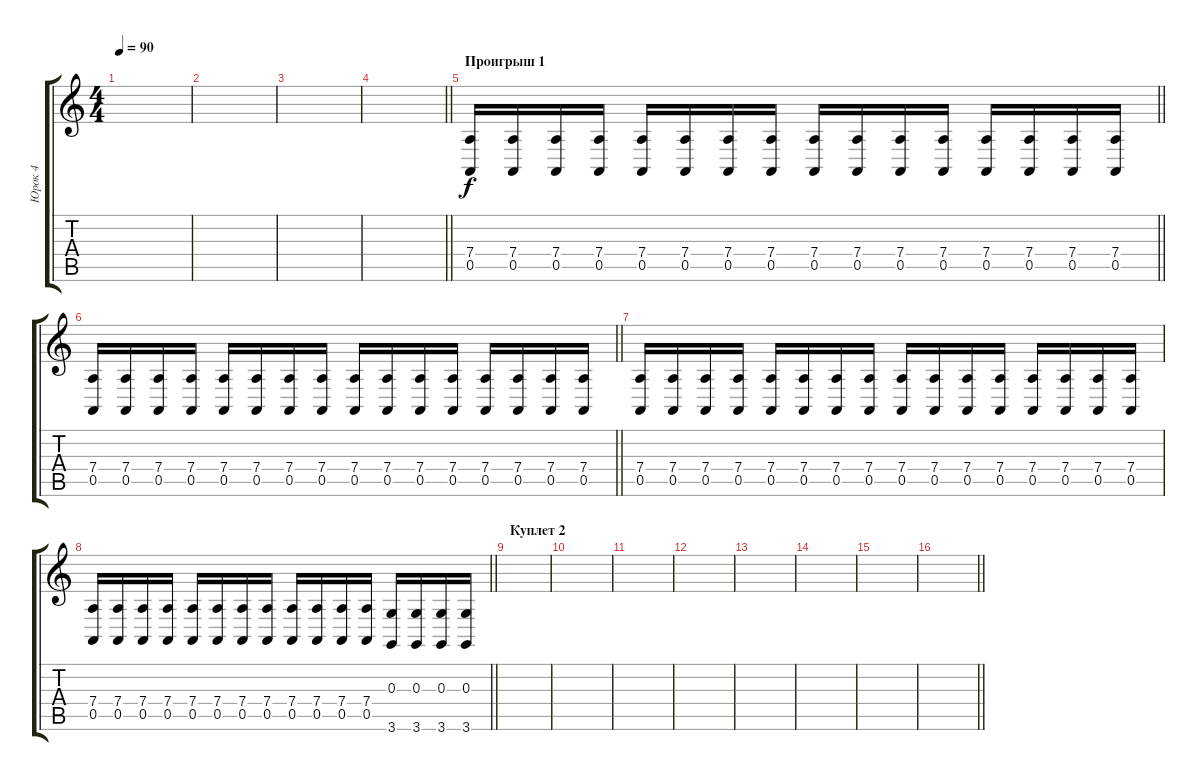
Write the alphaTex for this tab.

\track ("Юрок 4" "Юрок 4") {instrument lead5charang}
\staff {score tabs}
\tuning (E4 B3 G3 D3 A2 E2) {hide}
\ts (4 4)
\tempo 90
\clef g2
\ks c
|
|
|
\barLineRight lightlight
|
\section ("" "Проигрыш 1")
\barLineRight lightlight
(7.4 0.5).16{volume 13 balance 8} (7.4 0.5).16{volume 10 balance 0} (7.4 0.5).16{volume 8 balance 16} (7.4 0.5).16{volume 6 balance 8} (7.4 0.5).16{volume 13} (7.4 0.5).16{volume 10 balance 0} (7.4 0.5).16{volume 8 balance 16} (7.4 0.5).16{volume 6 balance 8} (7.4 0.5).16{volume 13} (7.4 0.5).16{volume 10 balance 0} (7.4 0.5).16{volume 8 balance 16} (7.4 0.5).16{volume 6 balance 8} (7.4 0.5).16{volume 13} (7.4 0.5).16{volume 10 balance 0} (7.4 0.5).16{volume 8 balance 16} (7.4 0.5).16{volume 6 balance 8} |
\barLineRight lightlight
(7.4 0.5).16{volume 13 balance 8} (7.4 0.5).16{volume 10 balance 0} (7.4 0.5).16{volume 8 balance 16} (7.4 0.5).16{volume 6 balance 8} (7.4 0.5).16{volume 13} (7.4 0.5).16{volume 10 balance 0} (7.4 0.5).16{volume 8 balance 16} (7.4 0.5).16{volume 6 balance 8} (7.4 0.5).16{volume 13} (7.4 0.5).16{volume 10 balance 0} (7.4 0.5).16{volume 8 balance 16} (7.4 0.5).16{volume 6 balance 8} (7.4 0.5).16{volume 13} (7.4 0.5).16{volume 10 balance 0} (7.4 0.5).16{volume 8 balance 16} (7.4 0.5).16{volume 6 balance 8} |
(7.4 0.5).16{volume 13 balance 8} (7.4 0.5).16{volume 10 balance 0} (7.4 0.5).16{volume 8 balance 16} (7.4 0.5).16{volume 6 balance 8} (7.4 0.5).16{volume 13} (7.4 0.5).16{volume 10 balance 0} (7.4 0.5).16{volume 8 balance 16} (7.4 0.5).16{volume 6 balance 8} (7.4 0.5).16{volume 13} (7.4 0.5).16{volume 10 balance 0} (7.4 0.5).16{volume 8 balance 16} (7.4 0.5).16{volume 6 balance 8} (7.4 0.5).16{volume 13} (7.4 0.5).16{volume 10 balance 0} (7.4 0.5).16{volume 8 balance 16} (7.4 0.5).16{volume 6 balance 8} |
\barLineRight lightlight
(7.4 0.5).16{volume 13 balance 8} (7.4 0.5).16{volume 10 balance 0} (7.4 0.5).16{volume 8 balance 16} (7.4 0.5).16{volume 6 balance 8} (7.4 0.5).16{volume 13} (7.4 0.5).16{volume 10 balance 0} (7.4 0.5).16{volume 8 balance 16} (7.4 0.5).16{volume 6 balance 8} (7.4 0.5).16{volume 13} (7.4 0.5).16{volume 10 balance 0} (7.4 0.5).16{volume 8 balance 16} (7.4 0.5).16{volume 6 balance 8} (0.3 3.6).16{volume 13} (0.3 3.6).16{volume 10 balance 0} (0.3 3.6).16{volume 8 balance 16} (0.3 3.6).16{volume 6 balance 8} |
\section ("" "Куплет 2")
|
|
|
|
|
|
|
\barLineRight lightlight
